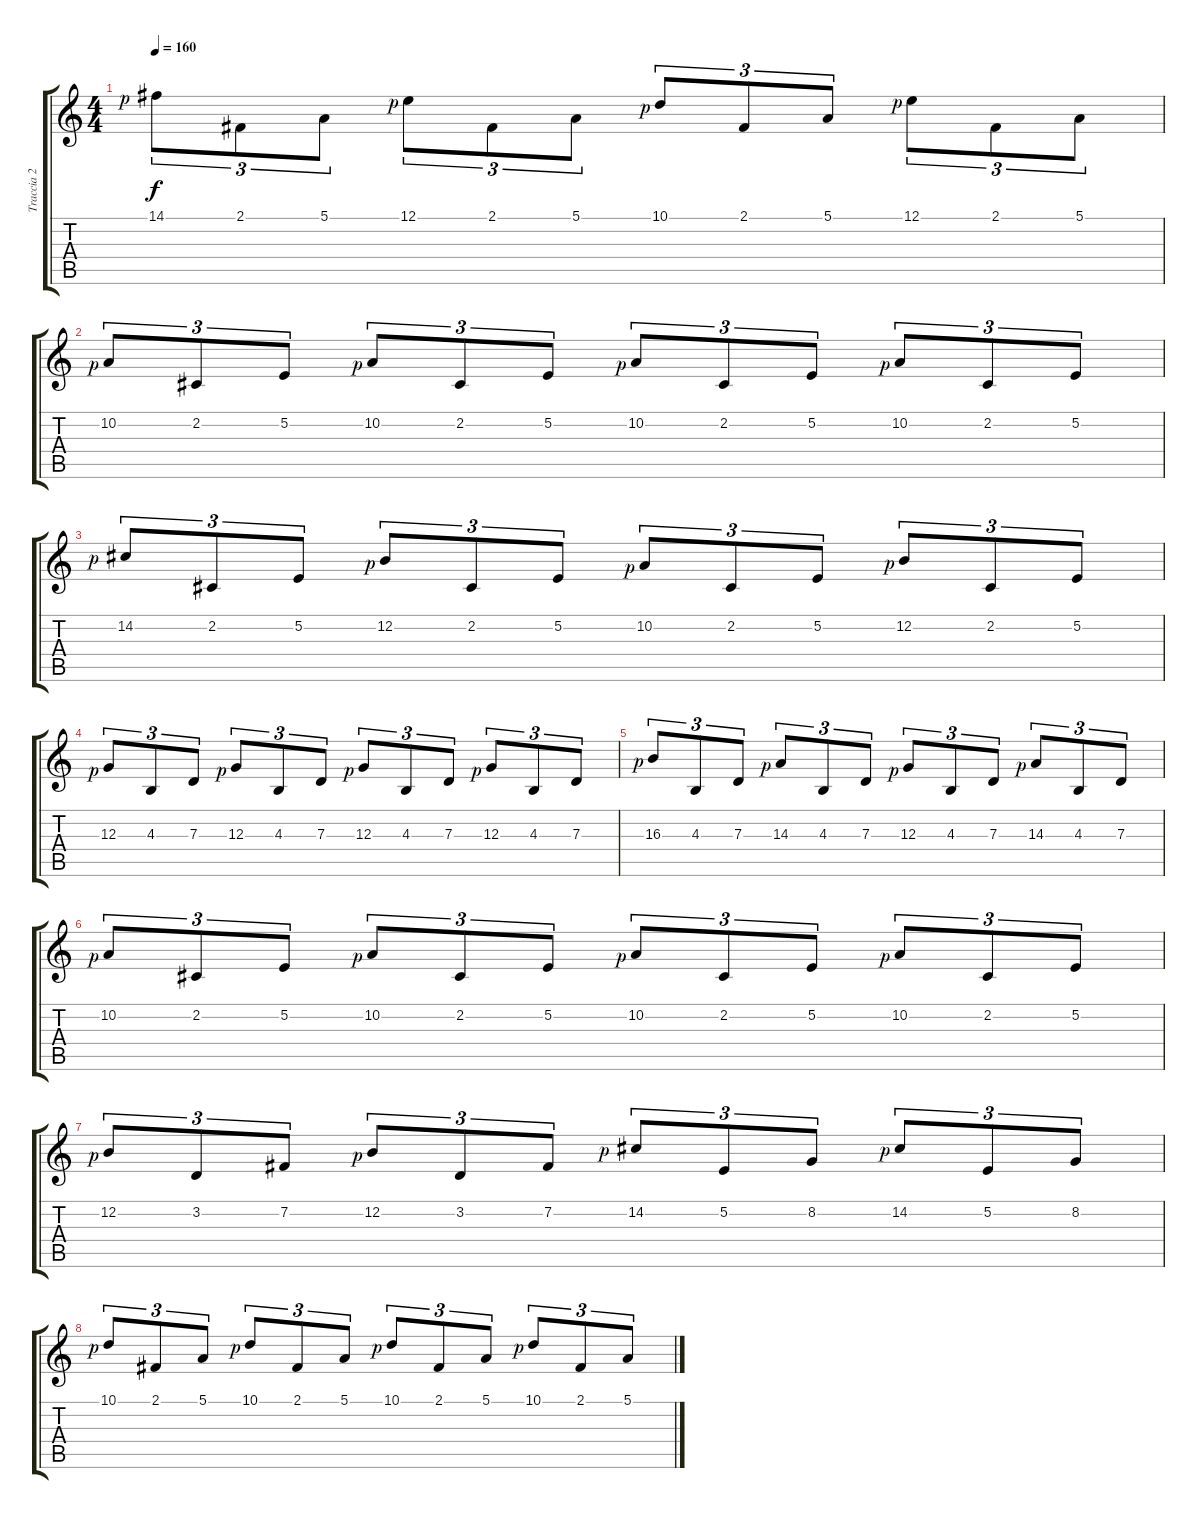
\track ("Traccia 2" "Traccia 2") {instrument violin}
\staff {score tabs}
\tuning (E4 B3 G3 D3 A2 E2) {hide}
\ts (4 4)
\tempo 160
\clef g2
\ks c
14.1{rf 1}.8{tu (3 2) dy f} 2.1.8{tu (3 2)} 5.1.8{tu (3 2)} 12.1{rf 1}.8{tu (3 2)} 2.1.8{tu (3 2)} 5.1.8{tu (3 2)} 10.1{rf 1}.8{tu (3 2)} 2.1.8{tu (3 2)} 5.1.8{tu (3 2)} 12.1{rf 1}.8{tu (3 2)} 2.1.8{tu (3 2)} 5.1.8{tu (3 2)} |
10.2{rf 1}.8{tu (3 2)} 2.2.8{tu (3 2)} 5.2.8{tu (3 2)} 10.2{rf 1}.8{tu (3 2)} 2.2.8{tu (3 2)} 5.2.8{tu (3 2)} 10.2{rf 1}.8{tu (3 2)} 2.2.8{tu (3 2)} 5.2.8{tu (3 2)} 10.2{rf 1}.8{tu (3 2)} 2.2.8{tu (3 2)} 5.2.8{tu (3 2)} |
14.2{rf 1}.8{tu (3 2)} 2.2.8{tu (3 2)} 5.2.8{tu (3 2)} 12.2{rf 1}.8{tu (3 2)} 2.2.8{tu (3 2)} 5.2.8{tu (3 2)} 10.2{rf 1}.8{tu (3 2)} 2.2.8{tu (3 2)} 5.2.8{tu (3 2)} 12.2{rf 1}.8{tu (3 2)} 2.2.8{tu (3 2)} 5.2.8{tu (3 2)} |
12.3{rf 1}.8{tu (3 2)} 4.3.8{tu (3 2)} 7.3.8{tu (3 2)} 12.3{rf 1}.8{tu (3 2)} 4.3.8{tu (3 2)} 7.3.8{tu (3 2)} 12.3{rf 1}.8{tu (3 2)} 4.3.8{tu (3 2)} 7.3.8{tu (3 2)} 12.3{rf 1}.8{tu (3 2)} 4.3.8{tu (3 2)} 7.3.8{tu (3 2)} |
16.3{rf 1}.8{tu (3 2)} 4.3.8{tu (3 2)} 7.3.8{tu (3 2)} 14.3{rf 1}.8{tu (3 2)} 4.3.8{tu (3 2)} 7.3.8{tu (3 2)} 12.3{rf 1}.8{tu (3 2)} 4.3.8{tu (3 2)} 7.3.8{tu (3 2)} 14.3{rf 1}.8{tu (3 2)} 4.3.8{tu (3 2)} 7.3.8{tu (3 2)} |
10.2{rf 1}.8{tu (3 2)} 2.2.8{tu (3 2)} 5.2.8{tu (3 2)} 10.2{rf 1}.8{tu (3 2)} 2.2.8{tu (3 2)} 5.2.8{tu (3 2)} 10.2{rf 1}.8{tu (3 2)} 2.2.8{tu (3 2)} 5.2.8{tu (3 2)} 10.2{rf 1}.8{tu (3 2)} 2.2.8{tu (3 2)} 5.2.8{tu (3 2)} |
12.2{rf 1}.8{tu (3 2)} 3.2.8{tu (3 2)} 7.2.8{tu (3 2)} 12.2{rf 1}.8{tu (3 2)} 3.2.8{tu (3 2)} 7.2.8{tu (3 2)} 14.2{rf 1}.8{tu (3 2)} 5.2.8{tu (3 2)} 8.2.8{tu (3 2)} 14.2{rf 1}.8{tu (3 2)} 5.2.8{tu (3 2)} 8.2.8{tu (3 2)} |
10.1{rf 1}.8{tu (3 2) balance 16} 2.1.8{tu (3 2)} 5.1.8{tu (3 2)} 10.1{rf 1}.8{tu (3 2)} 2.1.8{tu (3 2)} 5.1.8{tu (3 2)} 10.1{rf 1}.8{tu (3 2)} 2.1.8{tu (3 2)} 5.1.8{tu (3 2)} 10.1{rf 1}.8{tu (3 2)} 2.1.8{tu (3 2)} 5.1.8{tu (3 2)}
